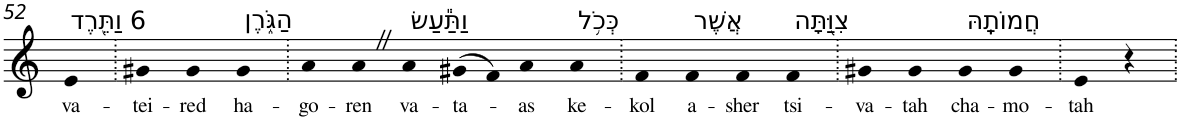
**kern	**text
*part1	*part1
*staff1	*staff1
*I"Piano	*
*I'Pno	*
!!LO:PB:g=z
*clefG2	*
*k[]	*
=52	=52
!LO:TX:a:t=6 וַתֵּ֖רֶד	!
!	!LO:LY:b
4e	va-
=53.	=53.
!	!LO:LY:b
4g#X	-tei-
!	!LO:LY:b
4g#	-red
!LO:TX:a:t=הַגֹּ֑רֶן	!
!	!LO:LY:b
4g#	ha-
=54.	=54.
!	!LO:LY:b
4a	-go-
!	!LO:LY:b
4aZ	-ren
!LO:TX:a:t=וַתַּ֕עַשׂ	!
!	!LO:LY:b
4a	va-
!	!LO:LY:b
(>8g#X	-ta-
8f)	.
!	!LO:LY:b
4a	-as
!LO:TX:a:t=כְּכֹ֥ל	!
!	!LO:LY:b
4a	ke-
=55.	=55.
!	!LO:LY:b
4f	-kol
!LO:TX:a:t=אֲשֶׁר	!
!	!LO:LY:b
4f	a-
!	!LO:LY:b
4f	-sher
!LO:TX:a:t=צִוַּ֖תָּה	!
!	!LO:LY:b
4f	tsi-
=56.	=56.
!	!LO:LY:b
4g#X	-va-
!	!LO:LY:b
4g#	-tah
!LO:TX:a:t=חֲמוֹתָֽהּ	!
!	!LO:LY:b
4g#	cha-
!	!LO:LY:b
4g#	-mo-
=57.	=57.
!	!LO:LY:b
4e	-tah
4r	.
=.	=.
*-	*-
